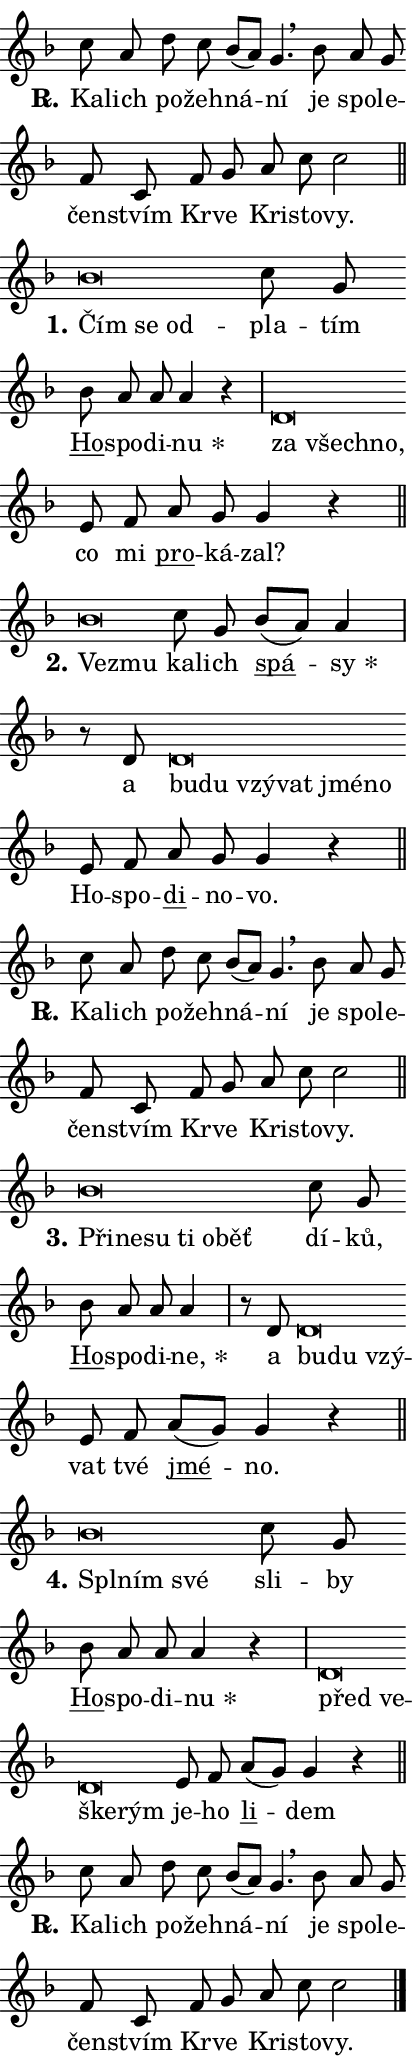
\version "2.24.0"
\header { tagline = "" }
\paper {
  indent = 0\cm
  top-margin = 0\cm
  right-margin = 0.13\cm % to fit lyric hyphens
  bottom-margin = 0\cm
  left-margin = 0\cm
  paper-width = 7\cm
  page-breaking = #ly:one-page-breaking
  system-system-spacing.basic-distance = #11
  score-system-spacing.basic-distance = #11
  ragged-last = ##f
}


%% Author: Thomas Morley
%% https://lists.gnu.org/archive/html/lilypond-user/2020-05/msg00002.html
#(define (line-position grob)
"Returns position of @var[grob} in current system:
   @code{'start}, if at first time-step
   @code{'end}, if at last time-step
   @code{'middle} otherwise
"
  (let* ((col (ly:item-get-column grob))
         (ln (ly:grob-object col 'left-neighbor))
         (rn (ly:grob-object col 'right-neighbor))
         (col-to-check-left (if (ly:grob? ln) ln col))
         (col-to-check-right (if (ly:grob? rn) rn col))
         (break-dir-left
           (and
             (ly:grob-property col-to-check-left 'non-musical #f)
             (ly:item-break-dir col-to-check-left)))
         (break-dir-right
           (and
             (ly:grob-property col-to-check-right 'non-musical #f)
             (ly:item-break-dir col-to-check-right))))
        (cond ((eqv? 1 break-dir-left) 'start)
              ((eqv? -1 break-dir-right) 'end)
              (else 'middle))))

#(define (tranparent-at-line-position vctor)
  (lambda (grob)
  "Relying on @code{line-position} select the relevant enry from @var{vctor}.
Used to determine transparency,"
    (case (line-position grob)
      ((end) (not (vector-ref vctor 0)))
      ((middle) (not (vector-ref vctor 1)))
      ((start) (not (vector-ref vctor 2))))))

noteHeadBreakVisibility =
#(define-music-function (break-visibility)(vector?)
"Makes @code{NoteHead}s transparent relying on @var{break-visibility}"
#{
  \override NoteHead.transparent =
    #(tranparent-at-line-position break-visibility)
#})

#(define delete-ledgers-for-transparent-note-heads
  (lambda (grob)
    "Reads whether a @code{NoteHead} is transparent.
If so this @code{NoteHead} is removed from @code{'note-heads} from
@var{grob}, which is supposed to be @code{LedgerLineSpanner}.
As a result ledgers are not printed for this @code{NoteHead}"
    (let* ((nhds-array (ly:grob-object grob 'note-heads))
           (nhds-list
             (if (ly:grob-array? nhds-array)
                 (ly:grob-array->list nhds-array)
                 '()))
           ;; Relies on the transparent-property being done before
           ;; Staff.LedgerLineSpanner.after-line-breaking is executed.
           ;; This is fragile ...
           (to-keep
             (remove
               (lambda (nhd)
                 (ly:grob-property nhd 'transparent #f))
               nhds-list)))
      ;; TODO find a better method to iterate over grob-arrays, similiar
      ;; to filter/remove etc for lists
      ;; For now rebuilt from scratch
      (set! (ly:grob-object grob 'note-heads)  '())
      (for-each
        (lambda (nhd)
          (ly:pointer-group-interface::add-grob grob 'note-heads nhd))
        to-keep))))

squashNotes = {
  \override NoteHead.X-extent = #'(-0.2 . 0.2)
  \override NoteHead.Y-extent = #'(-0.75 . 0)
  \override NoteHead.stencil =
    #(lambda (grob)
       (let ((pos (ly:grob-property grob 'staff-position)))
         (begin
           (if (< pos -7) (display "ERROR: Lower brevis then expected\n") (display "OK: Expected brevis position\n"))
           (if (<= pos -6) ly:text-interface::print ly:note-head::print))))
}
unSquashNotes = {
  \revert NoteHead.X-extent
  \revert NoteHead.Y-extent
  \revert NoteHead.stencil
}

hideNotes = \noteHeadBreakVisibility #begin-of-line-visible
unHideNotes = \noteHeadBreakVisibility #all-visible

% work-around for resetting accidentals
% https://lilypond.org/doc/v2.23/Documentation/notation/displaying-rhythms#unmetered-music
cadenzaMeasure = {
  \cadenzaOff
  \partial 1024 s1024
  \cadenzaOn
}

#(define-markup-command (accent layout props text) (markup?)
  "Underline accented syllable"
  (interpret-markup layout props
    #{\markup \override #'(offset . 4.3) \underline { #text }#}))

responsum = \markup \concat {
  "R" \hspace #-1.05 \path #0.1 #'((moveto 0 0.07) (lineto 0.9 0.8)) \hspace #0.05 "."
}

spaceSize = #0.6828661417322834 % exact space size for TeX Gyre Schola

\layout {
  \context {
    \Staff
    \remove "Time_signature_engraver"
    \override LedgerLineSpanner.after-line-breaking = #delete-ledgers-for-transparent-note-heads
  }
  \context {
    \Lyrics {
      \override LyricSpace.minimum-distance = \spaceSize
      \override LyricText.font-name = #"TeX Gyre Schola"
      \override LyricText.font-size = 1
      \override StanzaNumber.font-name = #"TeX Gyre Schola Bold"
      \override StanzaNumber.font-size = 1
    }
  }
  \context {
    \Score 
    \override NoteHead.text =
      #(lambda (grob) 
        (let ((pos (ly:grob-property grob 'staff-position)))
          #{\markup {
            \combine
              \halign #-0.55 \raise #(if (= pos -6) 0 0.5) \override #'(thickness . 2) \draw-line #'(3.2 . 0)
              \musicglyph "noteheads.sM1"
          }#}))
  }
}

% magnetic-lyrics.ily
%
%   written by
%     Jean Abou Samra <jean@abou-samra.fr>
%     Werner Lemberg <wl@gnu.org>
%
%   adapted by
%     Jiri Hon <jiri.hon@gmail.com>
%
% Version 2022-Apr-15

% https://www.mail-archive.com/lilypond-user@gnu.org/msg149350.html

#(define (Left_hyphen_pointer_engraver context)
   "Collect syllable-hyphen-syllable occurrences in lyrics and store
them in properties.  This engraver only looks to the left.  For
example, if the lyrics input is @code{foo -- bar}, it does the
following.

@itemize @bullet
@item
Set the @code{text} property of the @code{LyricHyphen} grob between
@q{foo} and @q{bar} to @code{foo}.

@item
Set the @code{left-hyphen} property of the @code{LyricText} grob with
text @q{foo} to the @code{LyricHyphen} grob between @q{foo} and
@q{bar}.
@end itemize

Use this auxiliary engraver in combination with the
@code{lyric-@/text::@/apply-@/magnetic-@/offset!} hook."
   (let ((hyphen #f)
         (text #f))
     (make-engraver
      (acknowledgers
       ((lyric-syllable-interface engraver grob source-engraver)
        (set! text grob)))
      (end-acknowledgers
       ((lyric-hyphen-interface engraver grob source-engraver)
        ;(when (not (grob::has-interface grob 'lyric-space-interface))
          (set! hyphen grob)));)
      ((stop-translation-timestep engraver)
       (when (and text hyphen)
         (ly:grob-set-object! text 'left-hyphen hyphen))
       (set! text #f)
       (set! hyphen #f)))))

#(define (lyric-text::apply-magnetic-offset! grob)
   "If the space between two syllables is less than the value in
property @code{LyricText@/.details@/.squash-threshold}, move the right
syllable to the left so that it gets concatenated with the left
syllable.

Use this function as a hook for
@code{LyricText@/.after-@/line-@/breaking} if the
@code{Left_@/hyphen_@/pointer_@/engraver} is active."
   (let ((hyphen (ly:grob-object grob 'left-hyphen #f)))
     (when hyphen
       (let ((left-text (ly:spanner-bound hyphen LEFT)))
         (when (grob::has-interface left-text 'lyric-syllable-interface)
           (let* ((common (ly:grob-common-refpoint grob left-text X))
                  (this-x-ext (ly:grob-extent grob common X))
                  (left-x-ext
                   (begin
                     ;; Trigger magnetism for left-text.
                     (ly:grob-property left-text 'after-line-breaking)
                     (ly:grob-extent left-text common X)))
                  ;; `delta` is the gap width between two syllables.
                  (delta (- (interval-start this-x-ext)
                            (interval-end left-x-ext)))
                  (details (ly:grob-property grob 'details))
                  (threshold (assoc-get 'squash-threshold details 0.2)))
             (when (< delta threshold)
               (let* (;; We have to manipulate the input text so that
                      ;; ligatures crossing syllable boundaries are not
                      ;; disabled.  For languages based on the Latin
                      ;; script this is essentially a beautification.
                      ;; However, for non-Western scripts it can be a
                      ;; necessity.
                      (lt (ly:grob-property left-text 'text))
                      (rt (ly:grob-property grob 'text))
                      (is-space (grob::has-interface hyphen 'lyric-space-interface))
                      (space (if is-space " " ""))
                      (extra-delta (if is-space spaceSize 0))
                      ;; Append new syllable.
                      (ltrt-space (if (and (string? lt) (string? rt))
                                (string-append lt space rt)
                                (make-concat-markup (list lt space rt))))
                      ;; Right-align `ltrt` to the right side.
                      (ltrt-space-markup (grob-interpret-markup
                               grob
                               (make-translate-markup
                                (cons (interval-length this-x-ext) 0)
                                (make-right-align-markup ltrt-space)))))
                 (begin
                   ;; Don't print `left-text`.
                   (ly:grob-set-property! left-text 'stencil #f)
                   ;; Set text and stencil (which holds all collected
                   ;; syllables so far) and shift it to the left.
                   (ly:grob-set-property! grob 'text ltrt-space)
                   (ly:grob-set-property! grob 'stencil ltrt-space-markup)
                   (ly:grob-translate-axis! grob (- (- delta extra-delta)) X))))))))))


#(define (lyric-hyphen::displace-bounds-first grob)
   ;; Make very sure this callback isn't triggered too early.
   (let ((left (ly:spanner-bound grob LEFT))
         (right (ly:spanner-bound grob RIGHT)))
     (ly:grob-property left 'after-line-breaking)
     (ly:grob-property right 'after-line-breaking)
     (ly:lyric-hyphen::print grob)))

squashThreshold = #0.4

\layout {
  \context {
    \Lyrics
    \consists #Left_hyphen_pointer_engraver
    \override LyricText.after-line-breaking =
      #lyric-text::apply-magnetic-offset!
    \override LyricHyphen.stencil = #lyric-hyphen::displace-bounds-first
    \override LyricText.details.squash-threshold = \squashThreshold
    \override LyricHyphen.minimum-distance = 0
    \override LyricHyphen.minimum-length = \squashThreshold
  }
}

squashText = \override LyricText.details.squash-threshold = 9999
unSquashText = \override LyricText.details.squash-threshold = \squashThreshold

leftText = \override LyricText.self-alignment-X = #LEFT
unLeftText = \revert LyricText.self-alignment-X

starOffset = #(lambda (grob) 
                (let ((x_offset (ly:self-alignment-interface::aligned-on-x-parent grob)))
                  (if (= x_offset 0) 0 (+ x_offset 1.2))))

star = #(define-music-function (syllable)(string?)
"Append star separator at the end of a syllable"
#{
  \once \override LyricText.X-offset = #starOffset
  \lyricmode { \markup {
    #syllable
    \override #'((font-name . "TeX Gyre Schola Bold")) \hspace #0.2 \lower #0.65 \larger "*"
  } }
#})

starAccent = #(define-music-function (syllable)(string?)
"Append star separator at the end of a syllable and make accent"
#{
  \once \override LyricText.X-offset = #starOffset
  \lyricmode { \markup {
    \accent #syllable
    \override #'((font-name . "TeX Gyre Schola Bold")) \hspace #0.2 \lower #0.65 \larger "*"
  } }
#})

breath = #(define-music-function (syllable)(string?)
"Append breathing indicator at the end of a syllable"
#{
  \lyricmode { \markup { #syllable "+" } }
#})

optionalBreath = #(define-music-function (syllable)(string?)
"Append optional breathing indicator at the end of a syllable"
#{
  \lyricmode { \markup { #syllable "(+)" } }
#})


\score {
    <<
        \new Voice = "melody" { \cadenzaOn \key f \major \relative { c''8 a d c bes[( a)] g4. \breathe \bar "" bes8 a g \bar "" f c \bar "" f g \bar "" a c c2 \cadenzaMeasure \bar "||" \break } }
        \new Lyrics \lyricsto "melody" { \lyricmode { \set stanza = \responsum
Ka -- lich po -- žeh -- ná -- ní je spo -- le -- čen -- stvím Kr -- ve Kri -- sto -- vy. } }
    >>
    \layout {}
}

\score {
    <<
        \new Voice = "melody" { \cadenzaOn \key f \major \relative { \squashNotes bes'\breve*1/16 \hideNotes \breve*1/16 \breve*1/16 \bar "" \unHideNotes \unSquashNotes c8 g \bar "" bes a a a4 r \cadenzaMeasure \bar "|" \squashNotes d,\breve*1/16 \hideNotes \breve*1/16 \breve*1/16 \bar "" \unHideNotes \unSquashNotes e8 f \bar "" a g g4 r \cadenzaMeasure \bar "||" \break } }
        \new Lyrics \lyricsto "melody" { \lyricmode { \set stanza = "1."
\leftText Čím \squashText se od -- \unLeftText \unSquashText pla -- tím \markup \accent Ho -- spo -- di -- \star nu \leftText za \squashText všech -- no, \unLeftText \unSquashText co mi \markup \accent pro -- ká -- zal? } }
    >>
    \layout {}
}

\score {
    <<
        \new Voice = "melody" { \cadenzaOn \key f \major \relative { \squashNotes bes'\breve*1/16 \hideNotes \breve*1/16 \bar "" \unHideNotes \unSquashNotes c8 g \bar "" bes[( a)] a4 \cadenzaMeasure \bar "|" r8 d,8 \squashNotes d\breve*1/16 \hideNotes \breve*1/16 \bar "" \breve*1/16 \bar "" \breve*1/16 \bar "" \breve*1/16 \breve*1/16 \bar "" \unHideNotes \unSquashNotes e8 f \bar "" a g g4 r \cadenzaMeasure \bar "||" \break } }
        \new Lyrics \lyricsto "melody" { \lyricmode { \set stanza = "2."
\leftText Ve -- \squashText zmu \unLeftText \unSquashText ka -- lich \markup \accent spá -- \star sy a \leftText bu -- \squashText du vzý -- vat jmé -- no \unLeftText \unSquashText Ho -- spo -- \markup \accent di -- no -- vo. } }
    >>
    \layout {}
}

\score {
    <<
        \new Voice = "melody" { \cadenzaOn \key f \major \relative { c''8 a d c bes[( a)] g4. \breathe \bar "" bes8 a g \bar "" f c \bar "" f g \bar "" a c c2 \cadenzaMeasure \bar "||" \break } }
        \new Lyrics \lyricsto "melody" { \lyricmode { \set stanza = \responsum
Ka -- lich po -- žeh -- ná -- ní je spo -- le -- čen -- stvím Kr -- ve Kri -- sto -- vy. } }
    >>
    \layout {}
}

\score {
    <<
        \new Voice = "melody" { \cadenzaOn \key f \major \relative { \squashNotes bes'\breve*1/16 \hideNotes \breve*1/16 \bar "" \breve*1/16 \bar "" \breve*1/16 \bar "" \breve*1/16 \breve*1/16 \bar "" \unHideNotes \unSquashNotes c8 g \bar "" bes a a a4 \cadenzaMeasure \bar "|" r8 d,8 \squashNotes d\breve*1/16 \hideNotes \breve*1/16 \breve*1/16 \bar "" \unHideNotes \unSquashNotes e8 f \bar "" a[( g)] g4 r \cadenzaMeasure \bar "||" \break } }
        \new Lyrics \lyricsto "melody" { \lyricmode { \set stanza = "3."
\leftText Při -- \squashText ne -- su ti o -- běť \unLeftText \unSquashText dí -- ků, \markup \accent Ho -- spo -- di -- \star ne, a \leftText bu -- \squashText du vzý -- \unLeftText \unSquashText vat tvé \markup \accent jmé -- no. } }
    >>
    \layout {}
}

\score {
    <<
        \new Voice = "melody" { \cadenzaOn \key f \major \relative { \squashNotes bes'\breve*1/16 \hideNotes \breve*1/16 \breve*1/16 \bar "" \unHideNotes \unSquashNotes c8 g \bar "" bes a a a4 r \cadenzaMeasure \bar "|" \squashNotes d,\breve*1/16 \hideNotes \breve*1/16 \bar "" \breve*1/16 \breve*1/16 \bar "" \unHideNotes \unSquashNotes e8 f \bar "" a[( g)] g4 r \cadenzaMeasure \bar "||" \break } }
        \new Lyrics \lyricsto "melody" { \lyricmode { \set stanza = "4."
\leftText Spl -- \squashText ním své \unLeftText \unSquashText sli -- by \markup \accent Ho -- spo -- di -- \star nu \leftText před \squashText ve -- ške -- rým \unLeftText \unSquashText je -- ho \markup \accent li -- dem } }
    >>
    \layout {}
}

\score {
    <<
        \new Voice = "melody" { \cadenzaOn \key f \major \relative { c''8 a d c bes[( a)] g4. \breathe \bar "" bes8 a g \bar "" f c \bar "" f g \bar "" a c c2 \cadenzaMeasure \bar "||" \break } \bar "|." }
        \new Lyrics \lyricsto "melody" { \lyricmode { \set stanza = \responsum
Ka -- lich po -- žeh -- ná -- ní je spo -- le -- čen -- stvím Kr -- ve Kri -- sto -- vy. } }
    >>
    \layout {}
}
